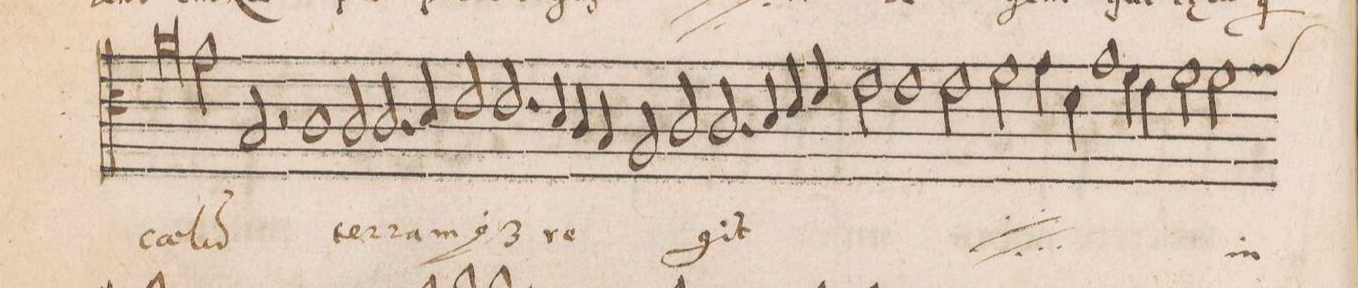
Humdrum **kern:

**kern	**text
*I"CANTVS	*
*clefC3	*
*k[]	*
*met(C|)	*
*M2/1	*
0a	c(ae)-
=19	=19
2g\	-lu(m)
2G/	.
=20	=20
2r	.
1A	ter-
2A/	-ram-
=21	=21
2.A/	-q(ue)
4B/	.
2c/	.
2.c/	re-
=22	=22
4B/	.
4A/	.
4G/	.
2F/	.
2A/	.
=23	=23
2.A/	-git
4B/	.
*	*ij
4c/	.
4d/	.
2e\	.
=24	=24
1e	qui
2e\	c(ae)-
2f\	-lu(m)
=25	=25
4g\	ter-
4d\	-ram-
1g	-q(ue)
4f\	re-
4e\	.
=26	=26
2f\	-git
*custos:g	*
*	*Xij
2f\	in
*-	*-
